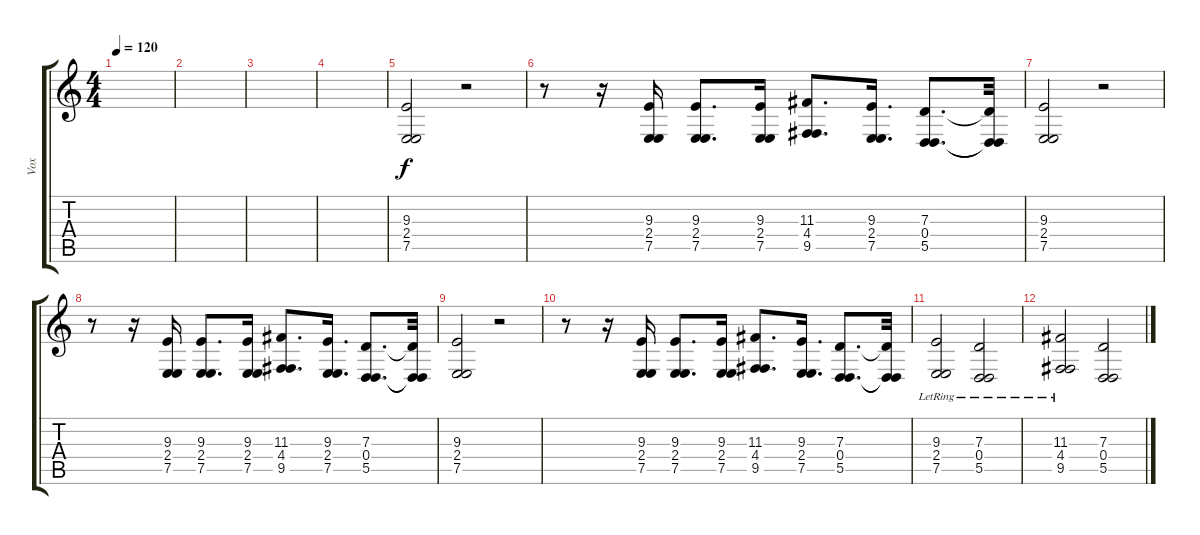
\track ("Vox" "Vox") {instrument acousticgrandpiano}
\staff {score tabs}
\tuning (E4 B3 G3 D3 A2 E2) {hide}
\ts (4 4)
\tempo 120
\clef g2
\ks c
|
|
|
|
(9.3 2.4 7.5).2 r.2 |
r.8 r.16 (9.3 2.4 7.5).16 (9.3 2.4 7.5).8{d} (9.3 2.4 7.5).16 (11.3 4.4 9.5).8{d} (9.3 2.4 7.5).16{d} (7.3 0.4 5.5).8{d} (7.3{t} 0.4{t} 5.5{t}).32 |
(9.3 2.4 7.5).2 r.2 |
r.8 r.16 (9.3 2.4 7.5).16 (9.3 2.4 7.5).8{d} (9.3 2.4 7.5).16 (11.3 4.4 9.5).8{d} (9.3 2.4 7.5).16{d} (7.3 0.4 5.5).8{d} (7.3{t} 0.4{t} 5.5{t}).32 |
(9.3 2.4 7.5).2 r.2 |
r.8 r.16 (9.3 2.4 7.5).16 (9.3 2.4 7.5).8{d} (9.3 2.4 7.5).16 (11.3 4.4 9.5).8{d} (9.3 2.4 7.5).16{d} (7.3 0.4 5.5).8{d} (7.3{t} 0.4{t} 5.5{t}).32 |
(9.3{lr} 2.4{lr} 7.5{lr}).2 (7.3{lr} 0.4{lr} 5.5{lr}).2 |
(11.3{lr} 4.4{lr} 9.5{lr}).2 (7.3 0.4 5.5).2
